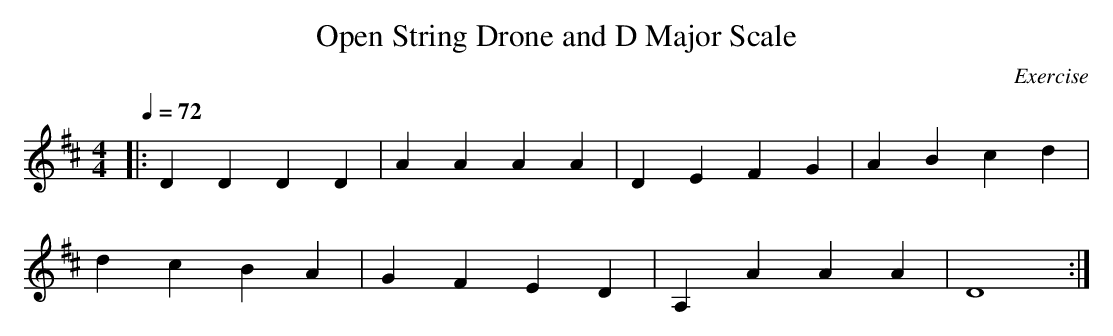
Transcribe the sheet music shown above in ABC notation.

X:1
T:Open String Drone and D Major Scale
C:Exercise
M:4/4
L:1/4
Q:1/4=72
K:D
|: D D D D | A A A A | D E F G | A B c d |
   d c B A | G F E D | A, A A A | D4 :|
